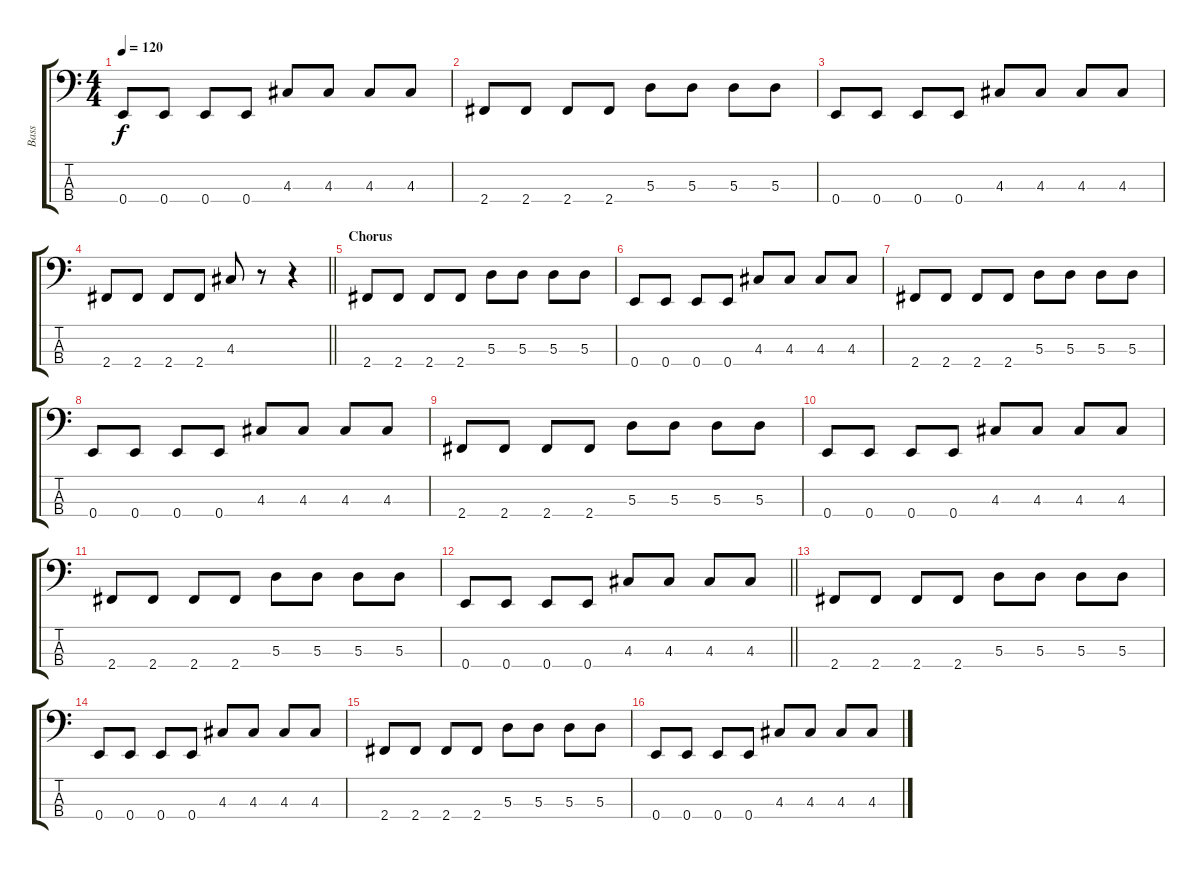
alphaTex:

\track ("Bass" "Bass") {instrument electricbassfinger}
\staff {score tabs}
\tuning (G2 D2 A1 E1) {hide}
\ts (4 4)
\tempo 120
\clef f4
\ks c
0.4.8{dy f} 0.4.8 0.4.8 0.4.8 4.3.8 4.3.8 4.3.8 4.3.8 |
2.4.8{volume 7} 2.4.8 2.4.8 2.4.8 5.3.8 5.3.8 5.3.8 5.3.8 |
0.4.8 0.4.8 0.4.8 0.4.8 4.3.8 4.3.8 4.3.8 4.3.8 |
\barLineRight lightlight
2.4.8 2.4.8 2.4.8 2.4.8 4.3.8 r.8 r.4 |
\section ("" "Chorus")
2.4.8{volume 10 instrument electricbassfinger} 2.4.8 2.4.8 2.4.8 5.3.8 5.3.8 5.3.8 5.3.8 |
0.4.8 0.4.8 0.4.8 0.4.8 4.3.8 4.3.8 4.3.8 4.3.8 |
2.4.8{volume 7} 2.4.8 2.4.8 2.4.8 5.3.8 5.3.8 5.3.8 5.3.8 |
0.4.8 0.4.8 0.4.8 0.4.8 4.3.8 4.3.8 4.3.8 4.3.8 |
2.4.8{volume 7} 2.4.8 2.4.8 2.4.8 5.3.8 5.3.8 5.3.8 5.3.8 |
0.4.8 0.4.8 0.4.8 0.4.8 4.3.8 4.3.8 4.3.8 4.3.8 |
2.4.8{volume 7} 2.4.8 2.4.8 2.4.8 5.3.8 5.3.8 5.3.8 5.3.8 |
\barLineRight lightlight
0.4.8 0.4.8 0.4.8 0.4.8 4.3.8 4.3.8 4.3.8 4.3.8 |
2.4.8{volume 7} 2.4.8 2.4.8 2.4.8 5.3.8 5.3.8 5.3.8 5.3.8 |
0.4.8 0.4.8 0.4.8 0.4.8 4.3.8 4.3.8 4.3.8 4.3.8 |
2.4.8{volume 7} 2.4.8 2.4.8 2.4.8 5.3.8 5.3.8 5.3.8 5.3.8 |
0.4.8 0.4.8 0.4.8 0.4.8 4.3.8 4.3.8 4.3.8 4.3.8
